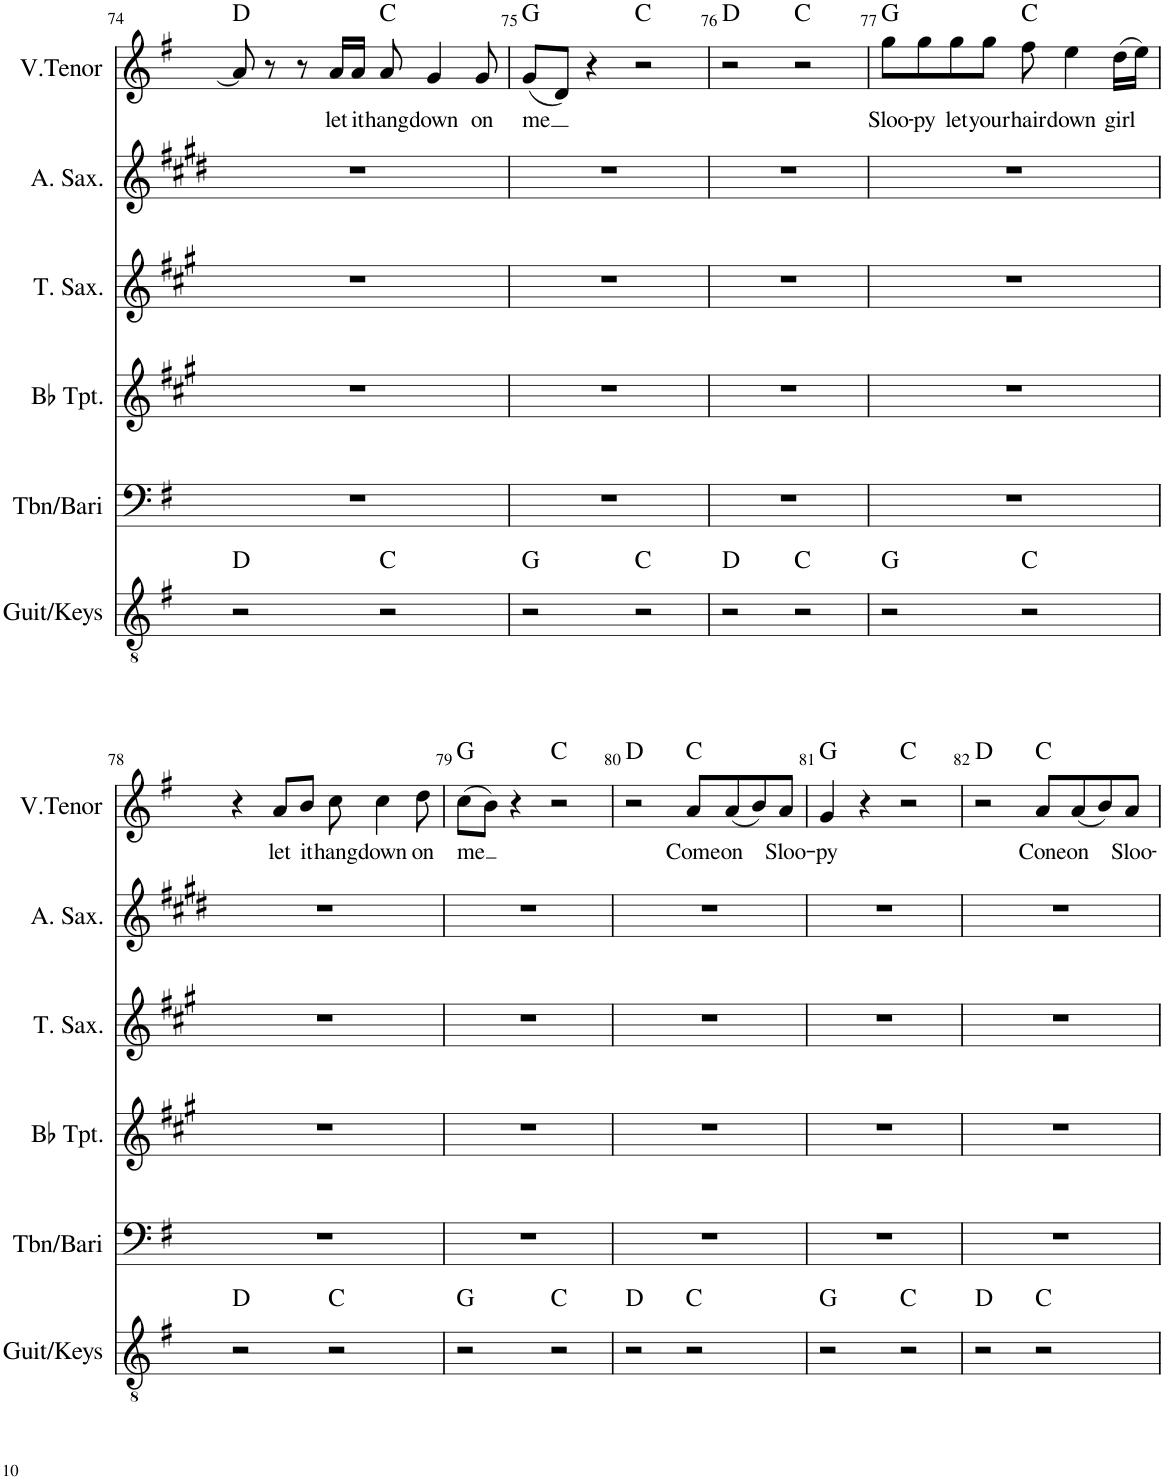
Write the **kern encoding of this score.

**kern	**harte	**kern	**kern	**kern	**kern	**kern	**text	**harte
*part6	*part6	*part5	*part4	*part3	*part2	*part1	*part1	*part1
*staff6	*	*staff5	*staff4	*staff3	*staff2	*staff1	*staff1	*
*I"Guit/Keys	*	*I"Tbn/Bari	*I"Bb Trumpet	*I"Tenor Saxophone	*I"Alto Saxophone	*I"V. Tenor	*	*
*I'Guit/Keys	*	*I'Tbn/Bari	*I'Bb Tpt.	*I'T. Sax.	*I'A. Sax.	*I'V.Tenor	*	*
!!LO:PB:g=z
*clefGv2	*	*clefF4	*clefG2	*clefG2	*clefG2	*clefG2	*	*
*	*	*	*Trd1c2	*Trd8c14	*Trd5c9	*	*	*
*k[f#]	*	*k[f#]	*k[f#c#g#]	*k[f#c#g#]	*k[f#c#g#d#]	*k[f#]	*	*
*M4/4	*	*M4/4	*M4/4	*M4/4	*M4/4	*M4/4	*	*
=74	=74	=74	=74	=74	=74	=74	=74	=74
2r	D:maj	1r	1r	1r	1r	8a/]	.	D:maj
.	.	.	.	.	.	8r	.	.
.	.	.	.	.	.	8r	.	.
!	!	!	!	!	!	!	!LO:LY:b	!
.	.	.	.	.	.	16a/LL	let	.
!	!	!	!	!	!	!	!LO:LY:b	!
.	.	.	.	.	.	16a/JJ	it	.
!	!	!	!	!	!	!	!LO:LY:b	!
2r	C:maj	.	.	.	.	8a/	hang	C:maj
!	!	!	!	!	!	!	!LO:LY:b	!
.	.	.	.	.	.	4g/	down	.
!	!	!	!	!	!	!	!LO:LY:b	!
.	.	.	.	.	.	8g/	on	.
=75	=75	=75	=75	=75	=75	=75	=75	=75
!	!	!	!	!	!	!	!LO:LY:b	!
2r	G:maj	1r	1r	1r	1r	(8g/L	me	G:maj
.	.	.	.	.	.	8d/J)	.	.
.	.	.	.	.	.	4r	.	.
2r	C:maj	.	.	.	.	2r	.	C:maj
=76	=76	=76	=76	=76	=76	=76	=76	=76
2r	D:maj	1r	1r	1r	1r	2r	.	D:maj
2r	C:maj	.	.	.	.	2r	.	C:maj
=77	=77	=77	=77	=77	=77	=77	=77	=77
!	!	!	!	!	!	!	!LO:LY:b	!
2r	G:maj	1r	1r	1r	1r	8gg\L	Sloo-	G:maj
!	!	!	!	!	!	!	!LO:LY:b	!
.	.	.	.	.	.	8gg\	-py	.
!	!	!	!	!	!	!	!LO:LY:b	!
.	.	.	.	.	.	8gg\	let	.
!	!	!	!	!	!	!	!LO:LY:b	!
.	.	.	.	.	.	8gg\J	your	.
!	!	!	!	!	!	!	!LO:LY:b	!
2r	C:maj	.	.	.	.	8ff#\	hair	C:maj
!	!	!	!	!	!	!	!LO:LY:b	!
.	.	.	.	.	.	4ee\	down	.
!	!	!	!	!	!	!	!LO:LY:b	!
.	.	.	.	.	.	(16dd\LL	girl	.
.	.	.	.	.	.	16ee\JJ)	.	.
!!LO:LB:g=z
=78	=78	=78	=78	=78	=78	=78	=78	=78
2r	D:maj	1r	1r	1r	1r	4r	.	.
!	!	!	!	!	!	!	!LO:LY:b	!
.	.	.	.	.	.	8a/L	let	.
!	!	!	!	!	!	!	!LO:LY:b	!
.	.	.	.	.	.	8b/J	it	.
!	!	!	!	!	!	!	!LO:LY:b	!
2r	C:maj	.	.	.	.	8cc\	hang	.
!	!	!	!	!	!	!	!LO:LY:b	!
.	.	.	.	.	.	4cc\	down	.
!	!	!	!	!	!	!	!LO:LY:b	!
.	.	.	.	.	.	8dd\	on	.
=79	=79	=79	=79	=79	=79	=79	=79	=79
!	!	!	!	!	!	!	!LO:LY:b	!
2r	G:maj	1r	1r	1r	1r	(8cc\L	me	G:maj
.	.	.	.	.	.	8b\J)	.	.
.	.	.	.	.	.	4r	.	.
2r	C:maj	.	.	.	.	2r	.	C:maj
=80	=80	=80	=80	=80	=80	=80	=80	=80
2r	D:maj	1r	1r	1r	1r	2r	.	D:maj
!	!	!	!	!	!	!	!LO:LY:b	!
2r	C:maj	.	.	.	.	8a/L	Come	C:maj
!	!	!	!	!	!	!	!LO:LY:b	!
.	.	.	.	.	.	(8a/	on	.
.	.	.	.	.	.	8b/)	.	.
!	!	!	!	!	!	!	!LO:LY:b	!
.	.	.	.	.	.	8a/J	Sloo-	.
=81	=81	=81	=81	=81	=81	=81	=81	=81
!	!	!	!	!	!	!	!LO:LY:b	!
2r	G:maj	1r	1r	1r	1r	4g/	-py	G:maj
.	.	.	.	.	.	4r	.	.
2r	C:maj	.	.	.	.	2r	.	C:maj
=82	=82	=82	=82	=82	=82	=82	=82	=82
2r	D:maj	1r	1r	1r	1r	2r	.	D:maj
!	!	!	!	!	!	!	!LO:LY:b	!
2r	C:maj	.	.	.	.	8a/L	Cone	C:maj
!	!	!	!	!	!	!	!LO:LY:b	!
.	.	.	.	.	.	(8a/	on	.
.	.	.	.	.	.	8b/)	.	.
!	!	!	!	!	!	!	!LO:LY:b	!
.	.	.	.	.	.	8a/J	Sloo-	.
=	=	=	=	=	=	=	=	=
*-	*-	*-	*-	*-	*-	*-	*-	*-
